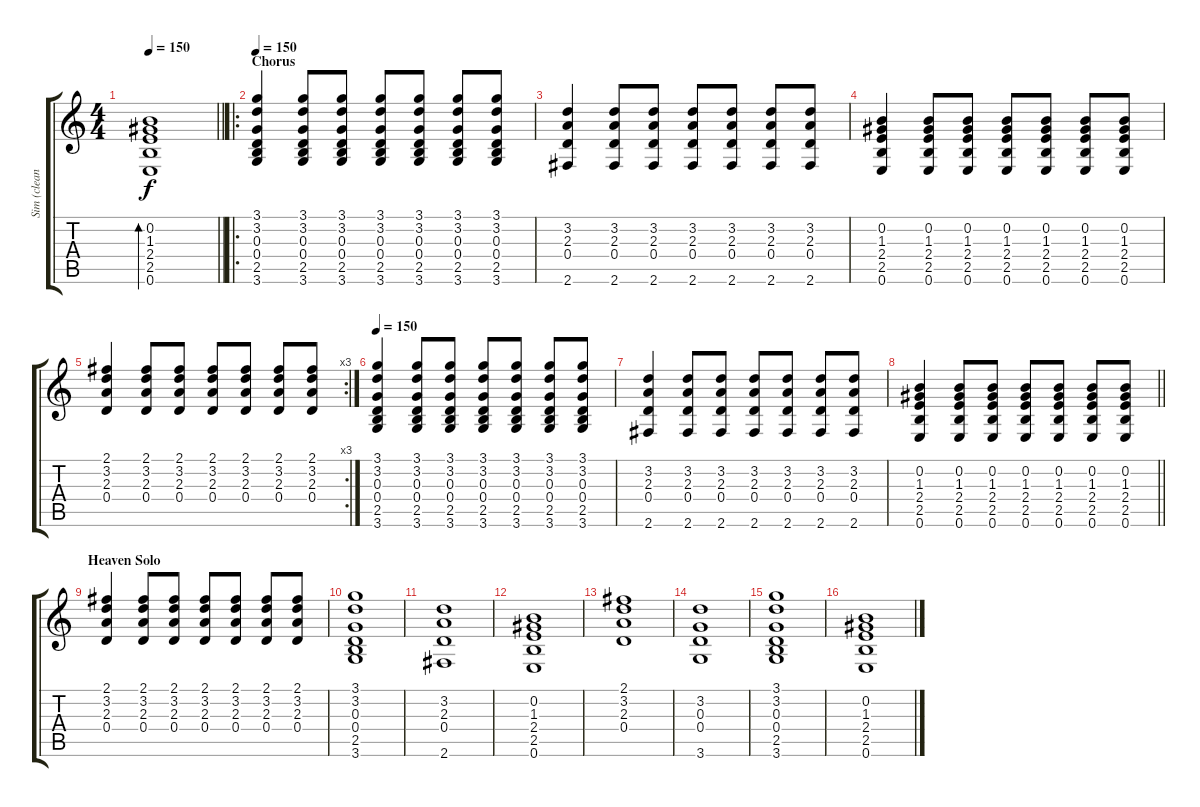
\track ("Sim (clean standard electric guitar)" "Sim (clean") {instrument acousticguitarsteel}
\staff {score tabs}
\tuning (E4 B3 G3 D3 A2 E2) {hide}
\ts (4 4)
\tempo 150
\clef g2
\barLineRight lightlight
\ks c
(0.2 1.3 2.4 2.5 0.6).1{bd 60 dy f} |
\ro
\section ("" "Chorus")
\tempo 150
(3.1 3.2 0.3 0.4 2.5 3.6).4 (3.1 3.2 0.3 0.4 2.5 3.6).8 (3.1 3.2 0.3 0.4 2.5 3.6).8 (3.1 3.2 0.3 0.4 2.5 3.6).8 (3.1 3.2 0.3 0.4 2.5 3.6).8 (3.1 3.2 0.3 0.4 2.5 3.6).8 (3.1 3.2 0.3 0.4 2.5 3.6).8 |
(3.2 2.3 0.4 2.6).4 (3.2 2.3 0.4 2.6).8 (3.2 2.3 0.4 2.6).8 (3.2 2.3 0.4 2.6).8 (3.2 2.3 0.4 2.6).8 (3.2 2.3 0.4 2.6).8 (3.2 2.3 0.4 2.6).8 |
(0.2 1.3 2.4 2.5 0.6).4 (0.2 1.3 2.4 2.5 0.6).8 (0.2 1.3 2.4 2.5 0.6).8 (0.2 1.3 2.4 2.5 0.6).8 (0.2 1.3 2.4 2.5 0.6).8 (0.2 1.3 2.4 2.5 0.6).8 (0.2 1.3 2.4 2.5 0.6).8 |
\rc 3
(2.1 3.2 2.3 0.4).4 (2.1 3.2 2.3 0.4).8 (2.1 3.2 2.3 0.4).8 (2.1 3.2 2.3 0.4).8 (2.1 3.2 2.3 0.4).8 (2.1 3.2 2.3 0.4).8 (2.1 3.2 2.3 0.4).8 |
\tempo 150
(3.1 3.2 0.3 0.4 2.5 3.6).4 (3.1 3.2 0.3 0.4 2.5 3.6).8 (3.1 3.2 0.3 0.4 2.5 3.6).8 (3.1 3.2 0.3 0.4 2.5 3.6).8 (3.1 3.2 0.3 0.4 2.5 3.6).8 (3.1 3.2 0.3 0.4 2.5 3.6).8 (3.1 3.2 0.3 0.4 2.5 3.6).8 |
(3.2 2.3 0.4 2.6).4 (3.2 2.3 0.4 2.6).8 (3.2 2.3 0.4 2.6).8 (3.2 2.3 0.4 2.6).8 (3.2 2.3 0.4 2.6).8 (3.2 2.3 0.4 2.6).8 (3.2 2.3 0.4 2.6).8 |
\barLineRight lightlight
(0.2 1.3 2.4 2.5 0.6).4 (0.2 1.3 2.4 2.5 0.6).8 (0.2 1.3 2.4 2.5 0.6).8 (0.2 1.3 2.4 2.5 0.6).8 (0.2 1.3 2.4 2.5 0.6).8 (0.2 1.3 2.4 2.5 0.6).8 (0.2 1.3 2.4 2.5 0.6).8 |
\section ("" "Heaven Solo")
(2.1 3.2 2.3 0.4).4 (2.1 3.2 2.3 0.4).8 (2.1 3.2 2.3 0.4).8 (2.1 3.2 2.3 0.4).8 (2.1 3.2 2.3 0.4).8 (2.1 3.2 2.3 0.4).8 (2.1 3.2 2.3 0.4).8 |
(3.1 3.2 0.3 0.4 2.5 3.6).1 |
(3.2 2.3 0.4 2.6).1 |
(0.2 1.3 2.4 2.5 0.6).1 |
(2.1 3.2 2.3 0.4).1 |
(3.2 0.3 0.4 3.6).1 |
(3.1 3.2 0.3 0.4 2.5 3.6).1 |
(0.2 1.3 2.4 2.5 0.6).1
